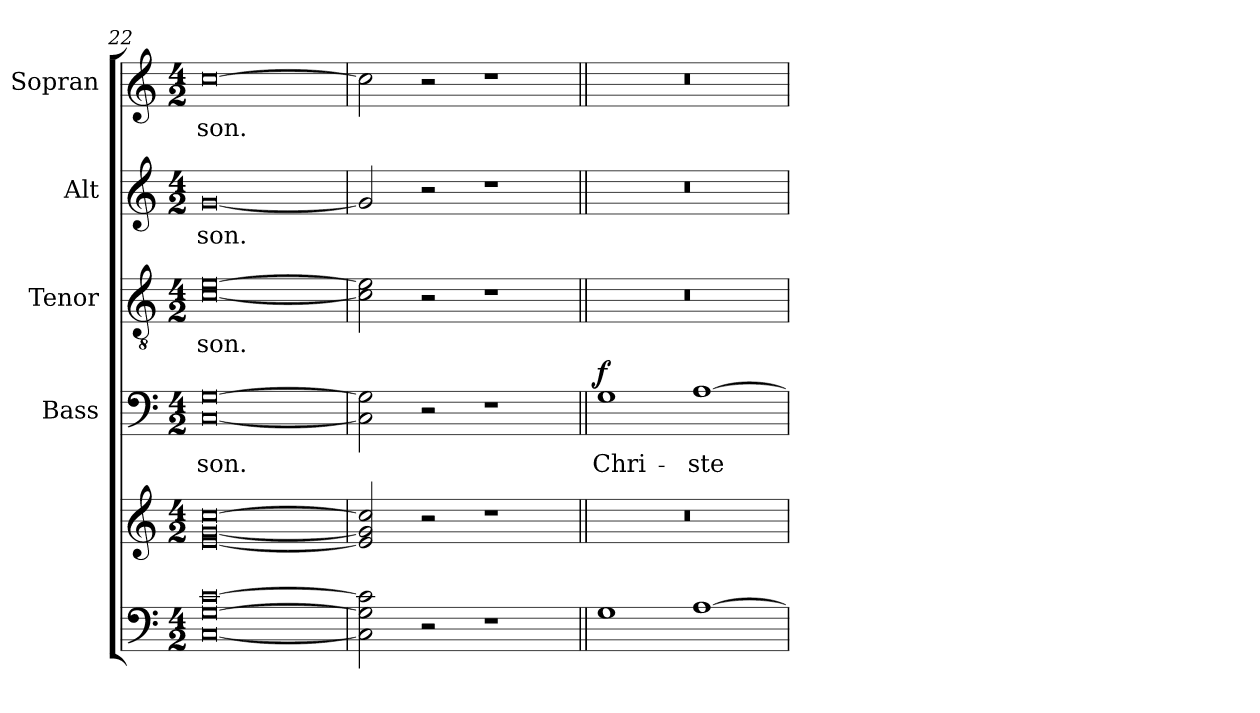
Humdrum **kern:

**kern	**kern	**kern	**text	**dynam	**kern	**text	**kern	**text	**kern	**text
*part5	*part5	*part4	*part4	*part4	*part3	*part3	*part2	*part2	*part1	*part1
*staff6	*staff5	*staff4	*staff4	*staff4	*staff3	*staff3	*staff2	*staff2	*staff1	*staff1
*	*	*I"Bass	*	*	*I"Tenor	*	*I"Alt	*	*I"Sopran	*
*	*	*I'B.	*	*	*I'T.	*	*I'A.	*	*I'S.	*
*clefF4	*clefG2	*clefF4	*	*	*clefGv2	*	*clefG2	*	*clefG2	*
*k[]	*k[]	*k[]	*	*	*k[]	*	*k[]	*	*k[]	*
*C:	*C:	*C:	*	*	*C:	*	*C:	*	*C:	*
*M4/2	*M4/2	*M4/2	*	*	*M4/2	*	*M4/2	*	*M4/2	*
=22	=22	=22	=22	=22	=22	=22	=22	=22	=22	=22
!	!	!	!LO:LY:b	!	!	!LO:LY:b	!	!LO:LY:b	!	!LO:LY:b
[0C [0G [0c	[0e [0g [0cc	[0C [0G	-son.	.	[0c [0e	-son.	[0g	-son.	[0cc	-son.
=23	=23	=23	=23	=23	=23	=23	=23	=23	=23	=23
2C\] 2G\] 2c\]	2e/] 2g/] 2cc/]	2C\] 2G\]	.	.	2c\] 2e\]	.	2g/]	.	2cc\]	.
2r	2r	2r	.	.	2r	.	2r	.	2r	.
1r	1r	1r	.	.	1r	.	1r	.	1r	.
!!LO:PB:g=z
=24||	=24||	=24||	=24||	=24||	=24||	=24||	=24||	=24||	=24||	=24||
!	!	!	!LO:LY:b	!LO:DY:a	!	!	!	!	!	!
1G	0r	1G	Chri-	f	0r	.	0r	.	0r	.
!	!	!	!LO:LY:b	!	!	!	!	!	!	!
[1A	.	[1A	-ste	.	.	.	.	.	.	.
=	=	=	=	=	=	=	=	=	=	=
*-	*-	*-	*-	*-	*-	*-	*-	*-	*-	*-
